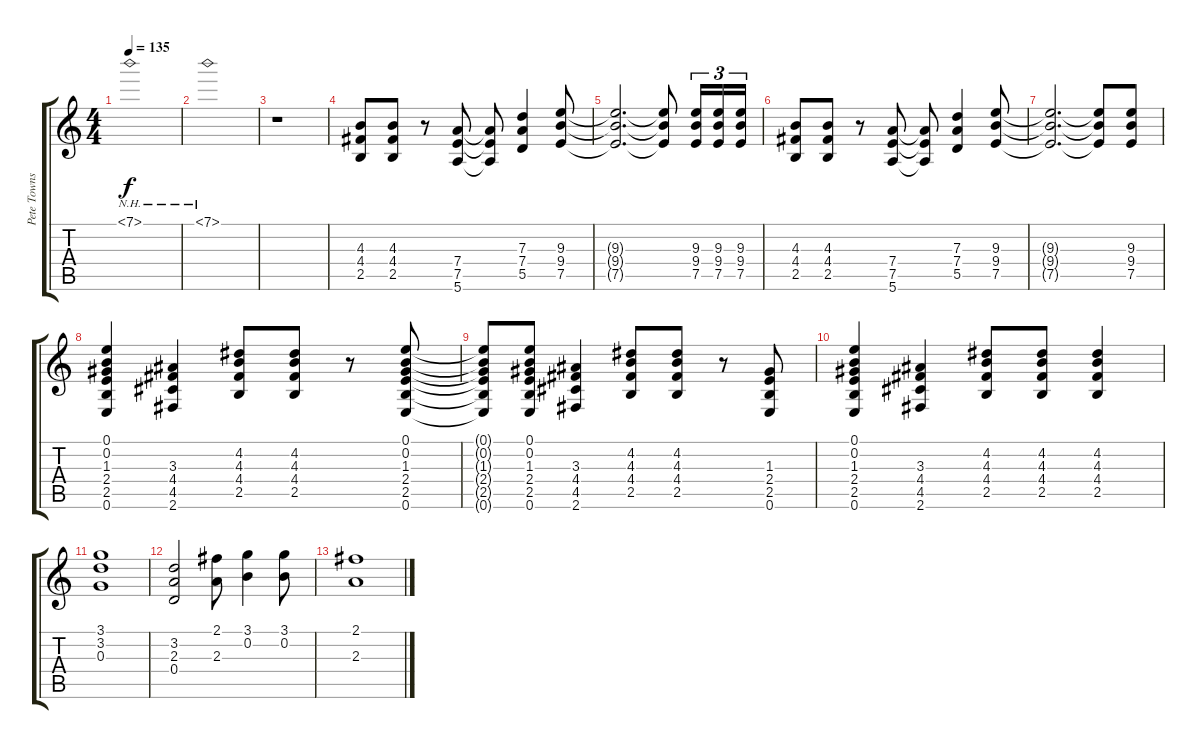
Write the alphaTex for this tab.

\track ("Pete Townshend overdrive" "Pete Towns") {instrument overdrivenguitar}
\staff {score tabs}
\tuning (E4 B3 G3 D3 A2 E2) {hide}
\ts (4 4)
\tempo 135
\clef g2
\ks c
7.1{nh}.1{dy f} |
7.1{nh}.1 |
r.1 |
(4.3 4.4 2.5).8 (4.3 4.4 2.5).8 r.8 (7.4 7.5 5.6).8 (7.4{t} 7.5{t} 5.6{t}).8 (7.3 7.4 5.5).4 (9.3 9.4 7.5).8 |
(9.3{t} 9.4{t} 7.5{t}).2{d} (9.3{t} 9.4{t} 7.5{t}).8 (9.3 9.4 7.5).16{tu (3 2)} (9.3 9.4 7.5).16{tu (3 2)} (9.3 9.4 7.5).16{tu (3 2)} |
(4.3 4.4 2.5).8 (4.3 4.4 2.5).8 r.8 (7.4 7.5 5.6).8 (7.4{t} 7.5{t} 5.6{t}).8 (7.3 7.4 5.5).4 (9.3 9.4 7.5).8 |
(9.3{t} 9.4{t} 7.5{t}).2{d} (9.3{t} 9.4{t} 7.5{t}).8 (9.3 9.4 7.5).8 |
(0.1 0.2 1.3 2.4 2.5 0.6).4 (3.3 4.4 4.5 2.6).4 (4.2 4.3 4.4 2.5).8 (4.2 4.3 4.4 2.5).8 r.8 (0.1 0.2 1.3 2.4 2.5 0.6).8 |
(0.1{t} 0.2{t} 1.3{t} 2.4{t} 2.5{t} 0.6{t}).8 (0.1 0.2 1.3 2.4 2.5 0.6).8 (3.3 4.4 4.5 2.6).4 (4.2 4.3 4.4 2.5).8 (4.2 4.3 4.4 2.5).8 r.8 (1.3 2.4 2.5 0.6).8 |
(0.1 0.2 1.3 2.4 2.5 0.6).4 (3.3 4.4 4.5 2.6).4 (4.2 4.3 4.4 2.5).8 (4.2 4.3 4.4 2.5).8 (4.2 4.3 4.4 2.5).4 |
(3.1 3.2 0.3).1 |
(3.2 2.3 0.4).2 (2.1 2.3).8 (3.1 0.2).4 (3.1 0.2).8 |
(2.1 2.3).1
